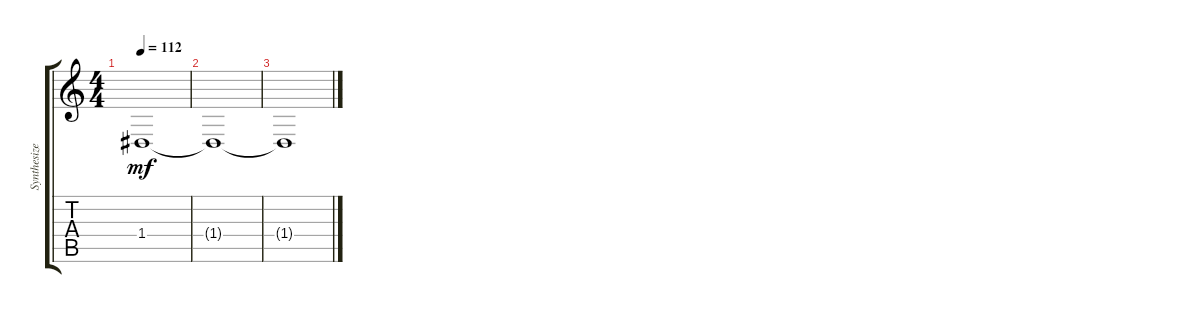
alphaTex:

\track ("Synthesizer" "Synthesize") {instrument pad4choir}
\staff {score tabs}
\tuning (E4 B3 G3 D3 A2 E2) {hide}
\ts (4 4)
\tempo 112
\clef g2
\ks c
1.4{t}.1{dy mf} |
1.4{t}.1 |
1.4{t}.1
